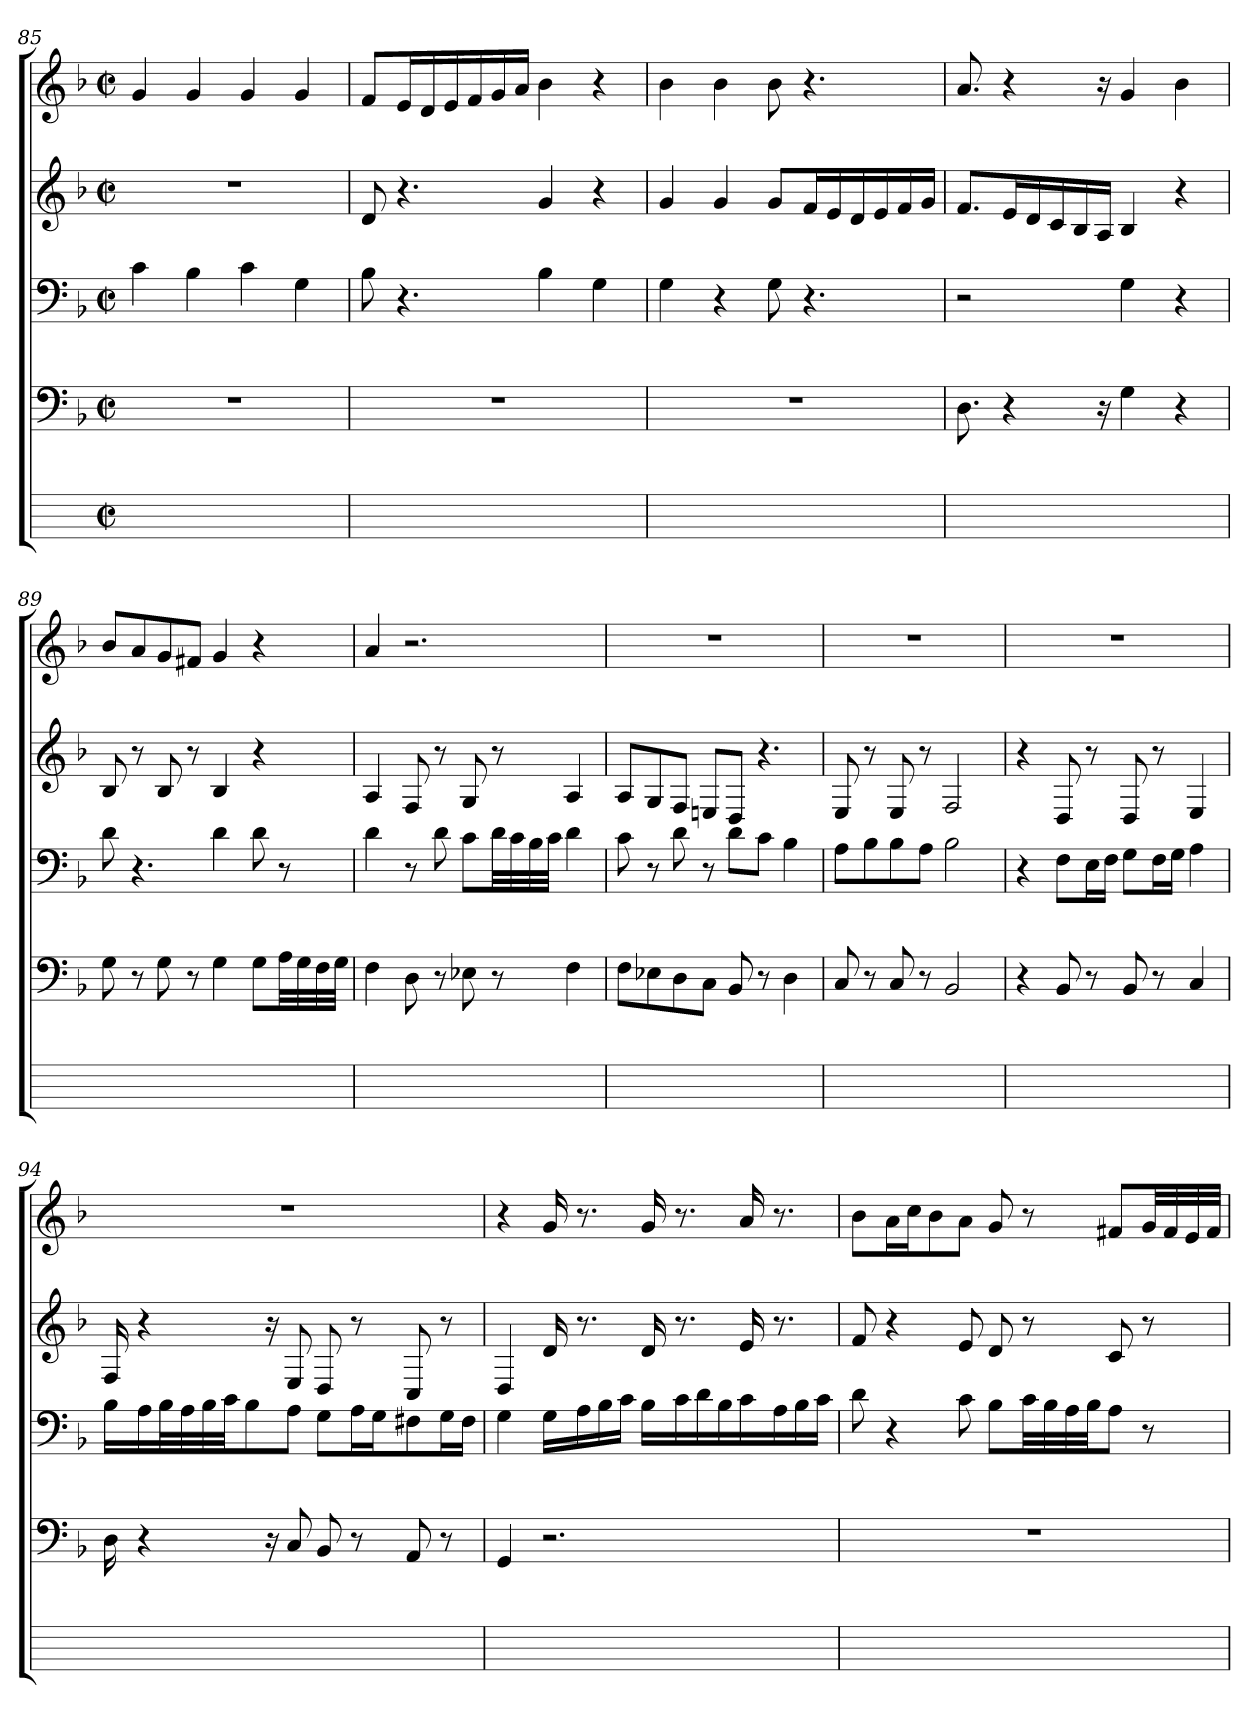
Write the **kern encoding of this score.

**kern	**kern	**kern	**kern	**kern
*part5	*part4	*part3	*part2	*part1
*staff5	*staff4	*staff3	*staff2	*staff1
*	*clefF4	*clefF4	*clefG2	*clefG2
*	*k[b-]	*k[b-]	*k[b-]	*k[b-]
*	*F:	*F:	*F:	*F:
*M2/2	*M2/2	*M2/2	*M2/2	*M2/2
*met(c|)	*met(c|)	*met(c|)	*met(c|)	*met(c|)
=85	=85	=85	=85	=85
1ryy	1r	4c	1r	4g
.	.	4B-	.	4g
.	.	4c	.	4g
.	.	4G	.	4g
=86	=86	=86	=86	=86
1ryy	1r	8B-	8d	8fL
.	.	4.r	4.r	16eiL
.	.	.	.	16di
.	.	.	.	16ei
.	.	.	.	16fi
.	.	.	.	16gi
.	.	.	.	16aiJJ
.	.	4B-j	4g	4b-
.	.	4G	4r	4r
=87	=87	=87	=87	=87
1ryy	1r	4G	4g	4b-
.	.	4r	4g	4b-
.	.	8Gj	8gL	8b-
.	.	4.r	16fiL	4.r
.	.	.	16ei	.
.	.	.	16dZ	.
.	.	.	16ei	.
.	.	.	16fi	.
.	.	.	16giJJ	.
=88	=88	=88	=88	=88
1ryy	8.D	2r	8.fL	8.a
.	4r	.	16eiL	4r
.	.	.	16dZ	.
.	.	.	16ci	.
.	.	.	16B-i	.
.	16r	.	16AiJJ	16r
.	4G	4G	4B-	4g
.	4r	4r	4r	4b-
=89	=89	=89	=89	=89
1ryy	8G	8d	8B-	8b-jL
.	8r	4.r	8r	8a
.	8G	.	8B-	8g
.	8r	.	8r	8f#XVJ
.	4G	4d	4B-	4g
.	8GL	8d	4r	4r
.	32AiLL	8r	.	.
.	32Gi	.	.	.
.	32Fi	.	.	.
.	32GiJJJ	.	.	.
=90	=90	=90	=90	=90
1ryy	4F	4d	4A	4a
.	8D	8r	8F	2.r
.	8r	8d	8r	.
.	8E-XV	8cL	8G	.
.	8r	32diLL	8r	.
.	.	32ci	.	.
.	.	32B-i	.	.
.	.	32ciJJJ	.	.
.	4F	4d	4A	.
=91	=91	=91	=91	=91
1ryy	8FjL	8c	8AjL	1r
.	8E-XV	8r	8G	.
.	8D	8d	8FJ	.
.	8CJ	8r	8EnL	.
.	8BB-	8djL	8DJ	.
.	8r	8cJ	4.r	.
.	4D	4B-	.	.
=92	=92	=92	=92	=92
1ryy	8C	8AZL	8E	1r
.	8r	8B-i	8r	.
.	8Cj	8B-j	8Ej	.
.	8r	8AiJ	8r	.
.	2BB-	2B-	2F	.
=93	=93	=93	=93	=93
1ryy	4r	4r	4r	1r
.	8BB-	8FL	8D	.
.	8r	16EiL	8r	.
.	.	16FiJJ	.	.
.	8BB-	8GL	8D	.
.	8r	16FiL	8r	.
.	.	16GiJJ	.	.
.	4C	4A	4E	.
=94	=94	=94	=94	=94
1ryy	16D	16B-LL	16F	1r
.	4r	16Ai	4r	.
.	.	32B-iL	.	.
.	.	32Ai	.	.
.	.	32B-i	.	.
.	.	32ciJJ	.	.
.	.	8B-i	.	.
.	16r	.	16r	.
.	8C	8AJ	8E	.
.	8BB-	8GL	8D	.
.	8r	16AiL	8r	.
.	.	16GiJ	.	.
.	8AA	8F#X	8C	.
.	8r	16GiL	8r	.
.	.	16F#iJJ	.	.
=95	=95	=95	=95	=95
1ryy	4GG	4G	4D	4r
.	2.r	16GLL	16d	16g
.	.	16Ai	8.r	8.r
.	.	16B-i	.	.
.	.	16ciJJ	.	.
.	.	16B-LL	16d	16g
.	.	16ci	8.r	8.r
.	.	16di	.	.
.	.	16B-i	.	.
.	.	16c	16e	16a
.	.	16Ai	8.r	8.r
.	.	16B-i	.	.
.	.	16ciJJ	.	.
=96	=96	=96	=96	=96
1ryy	1r	8d	8f	8b-L
.	.	4r	4r	16aiL
.	.	.	.	16cciJ
.	.	.	.	8b-i
.	.	8c	8e	8aJ
.	.	8B-L	8d	8g
.	.	32ciLL	8r	8r
.	.	32B-i	.	.
.	.	32Ai	.	.
.	.	32B-iJJ	.	.
.	.	8AJ	8c	8f#XL
.	.	8r	8r	32giLL
.	.	.	.	32f#i
.	.	.	.	32ei
.	.	.	.	32f#iJJJ
=	=	=	=	=
*-	*-	*-	*-	*-
